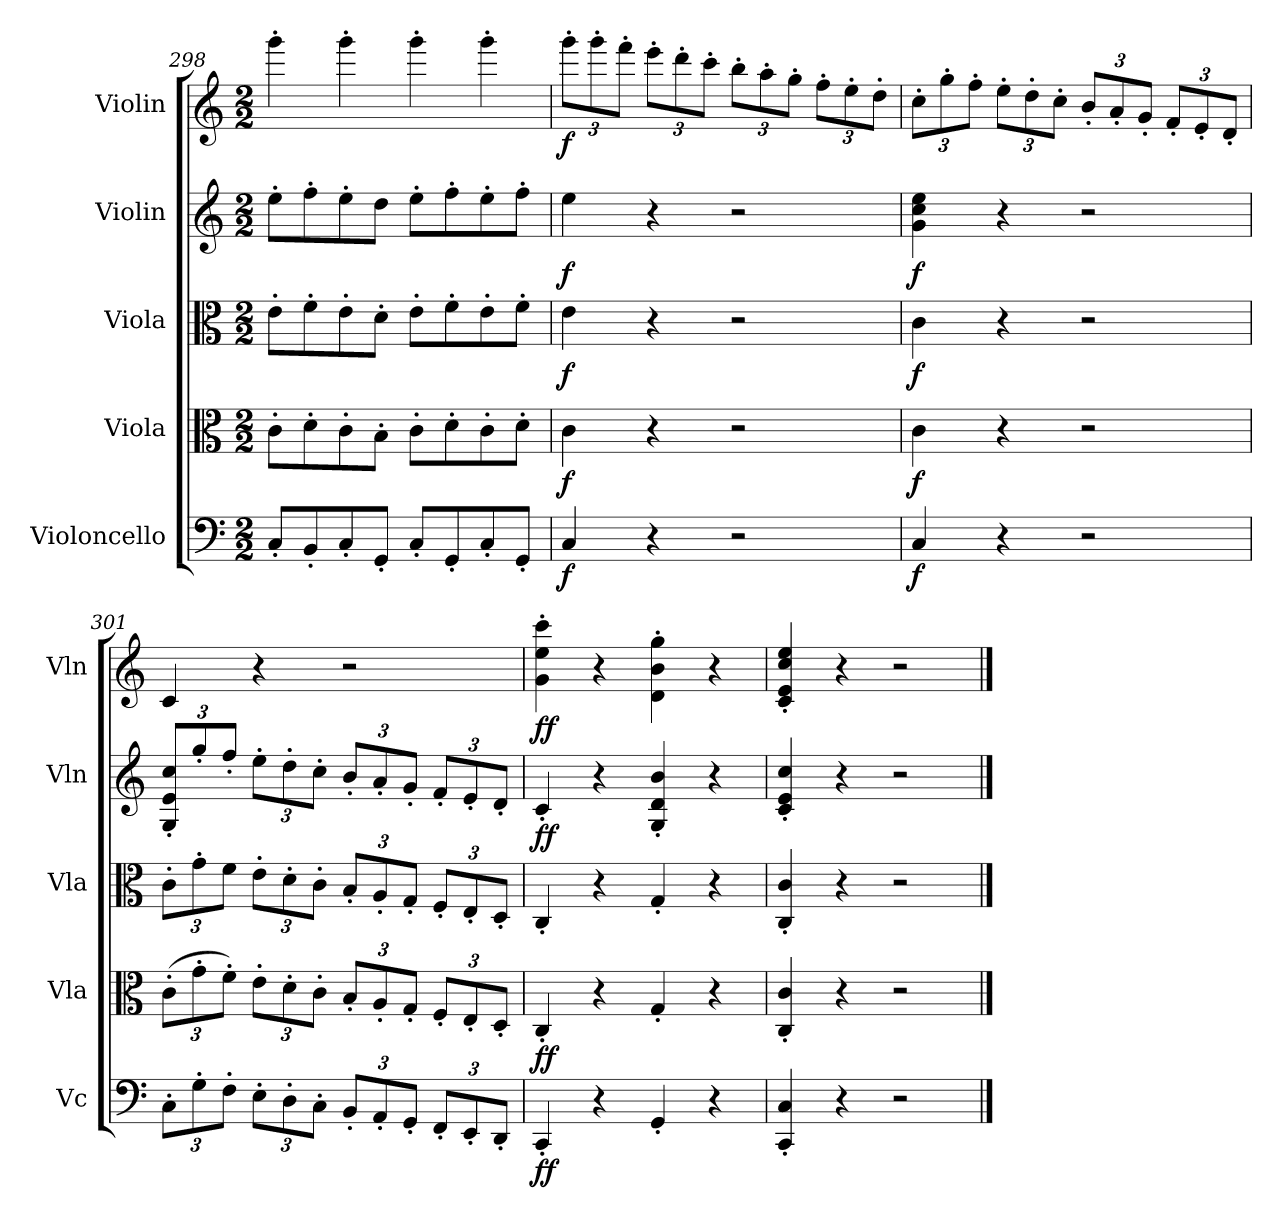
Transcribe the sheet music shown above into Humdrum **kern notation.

**kern	**dynam	**kern	**dynam	**kern	**dynam	**kern	**dynam	**kern	**dynam
*part5	*part5	*part4	*part4	*part3	*part3	*part2	*part2	*part1	*part1
*staff5	*staff5	*staff4	*staff4	*staff3	*staff3	*staff2	*staff2	*staff1	*staff1
*I"Violoncello	*	*I"Viola	*	*I"Viola	*	*I"Violin	*	*I"Violin	*
*I'Vc	*	*I'Vla	*	*I'Vla	*	*I'Vln	*	*I'Vln	*
*clefF4	*	*clefC3	*	*clefC3	*	*clefG2	*	*clefG2	*
*k[]	*	*k[]	*	*k[]	*	*k[]	*	*k[]	*
*M2/2	*	*M2/2	*	*M2/2	*	*M2/2	*	*M2/2	*
=298	=298	=298	=298	=298	=298	=298	=298	=298	=298
8C'/L	.	8c'\L	.	8e'\L	.	8ee'\L	.	4ggg'\	.
8BB'/	.	8d'\	.	8f'\	.	8ff'\	.	.	.
8C'/	.	8c'\	.	8e'\	.	8ee'\	.	4ggg'\	.
8GG'/J	.	8B'\J	.	8d'\J	.	8dd\J	.	.	.
8C'/L	.	8c'\L	.	8e'\L	.	8ee'\L	.	4ggg'\	.
8GG'/	.	8d'\	.	8f'\	.	8ff'\	.	.	.
8C'/	.	8c'\	.	8e'\	.	8ee'\	.	4ggg'\	.
8GG'/J	.	8d'\J	.	8f'\J	.	8ff'\J	.	.	.
=299	=299	=299	=299	=299	=299	=299	=299	=299	=299
4C/	f	4c\	f	4e\	f	4ee\	f	12ggg'\L	f
.	.	.	.	.	.	.	.	12ggg'\	.
.	.	.	.	.	.	.	.	12fff'\J	.
4r	.	4r	.	4r	.	4r	.	12eee'\L	.
.	.	.	.	.	.	.	.	12ddd'\	.
.	.	.	.	.	.	.	.	12ccc'\J	.
2r	.	2r	.	2r	.	2r	.	12bb'\L	.
.	.	.	.	.	.	.	.	12aa'\	.
.	.	.	.	.	.	.	.	12gg'\J	.
.	.	.	.	.	.	.	.	12ff'\L	.
.	.	.	.	.	.	.	.	12ee'\	.
.	.	.	.	.	.	.	.	12dd'\J	.
=300	=300	=300	=300	=300	=300	=300	=300	=300	=300
4C/	f	4c\	f	4c\	f	4g\ 4cc\ 4ee\	f	12cc'\L	.
.	.	.	.	.	.	.	.	12gg'\	.
.	.	.	.	.	.	.	.	12ff'\J	.
4r	.	4r	.	4r	.	4r	.	12ee'\L	.
.	.	.	.	.	.	.	.	12dd'\	.
.	.	.	.	.	.	.	.	12cc'\J	.
2r	.	2r	.	2r	.	2r	.	12b'/L	.
.	.	.	.	.	.	.	.	12a'/	.
.	.	.	.	.	.	.	.	12g'/J	.
.	.	.	.	.	.	.	.	12f'/L	.
.	.	.	.	.	.	.	.	12e'/	.
.	.	.	.	.	.	.	.	12d'/J	.
=301	=301	=301	=301	=301	=301	=301	=301	=301	=301
12C'\L	.	(12c'\L	.	12c'\L	.	12G'/ 12e'/ 12cc'/L	.	4c/	.
12G'\	.	12g'\	.	12g'\	.	12gg'/	.	.	.
12F'\J	.	12f'\J)	.	12f\J	.	12ff'/J	.	.	.
12E'\L	.	12e'\L	.	12e'\L	.	12ee'\L	.	4r	.
12D'\	.	12d'\	.	12d'\	.	12dd'\	.	.	.
12C'\J	.	12c'\J	.	12c'\J	.	12cc'\J	.	.	.
12BB'/L	.	12B'/L	.	12B'/L	.	12b'/L	.	2r	.
12AA'/	.	12A'/	.	12A'/	.	12a'/	.	.	.
12GG'/J	.	12G'/J	.	12G'/J	.	12g'/J	.	.	.
12FF'/L	.	12F'/L	.	12F'/L	.	12f'/L	.	.	.
12EE'/	.	12E'/	.	12E'/	.	12e'/	.	.	.
12DD'/J	.	12D'/J	.	12D'/J	.	12d'/J	.	.	.
=302	=302	=302	=302	=302	=302	=302	=302	=302	=302
4CC'/	ff	4C'/	ff	4C'/	.	4c'/	ff	4g'\ 4ee'\ 4ccc'\	ff
4r	.	4r	.	4r	.	4r	.	4r	.
4GG'/	.	4G'/	.	4G'/	.	4G'/ 4d'/ 4b'/	.	4d'\ 4b'\ 4gg'\	.
4r	.	4r	.	4r	.	4r	.	4r	.
=303	=303	=303	=303	=303	=303	=303	=303	=303	=303
4CC'/ 4C'/	.	4C'/ 4c'/	.	4C'/ 4c'/	.	4c'/ 4e'/ 4cc'/	.	4c'/ 4e'/ 4cc'/ 4ee'/	.
4r	.	4r	.	4r	.	4r	.	4r	.
2r	.	2r	.	2r	.	2r	.	2r	.
==	==	==	==	==	==	==	==	==	==
*-	*-	*-	*-	*-	*-	*-	*-	*-	*-
